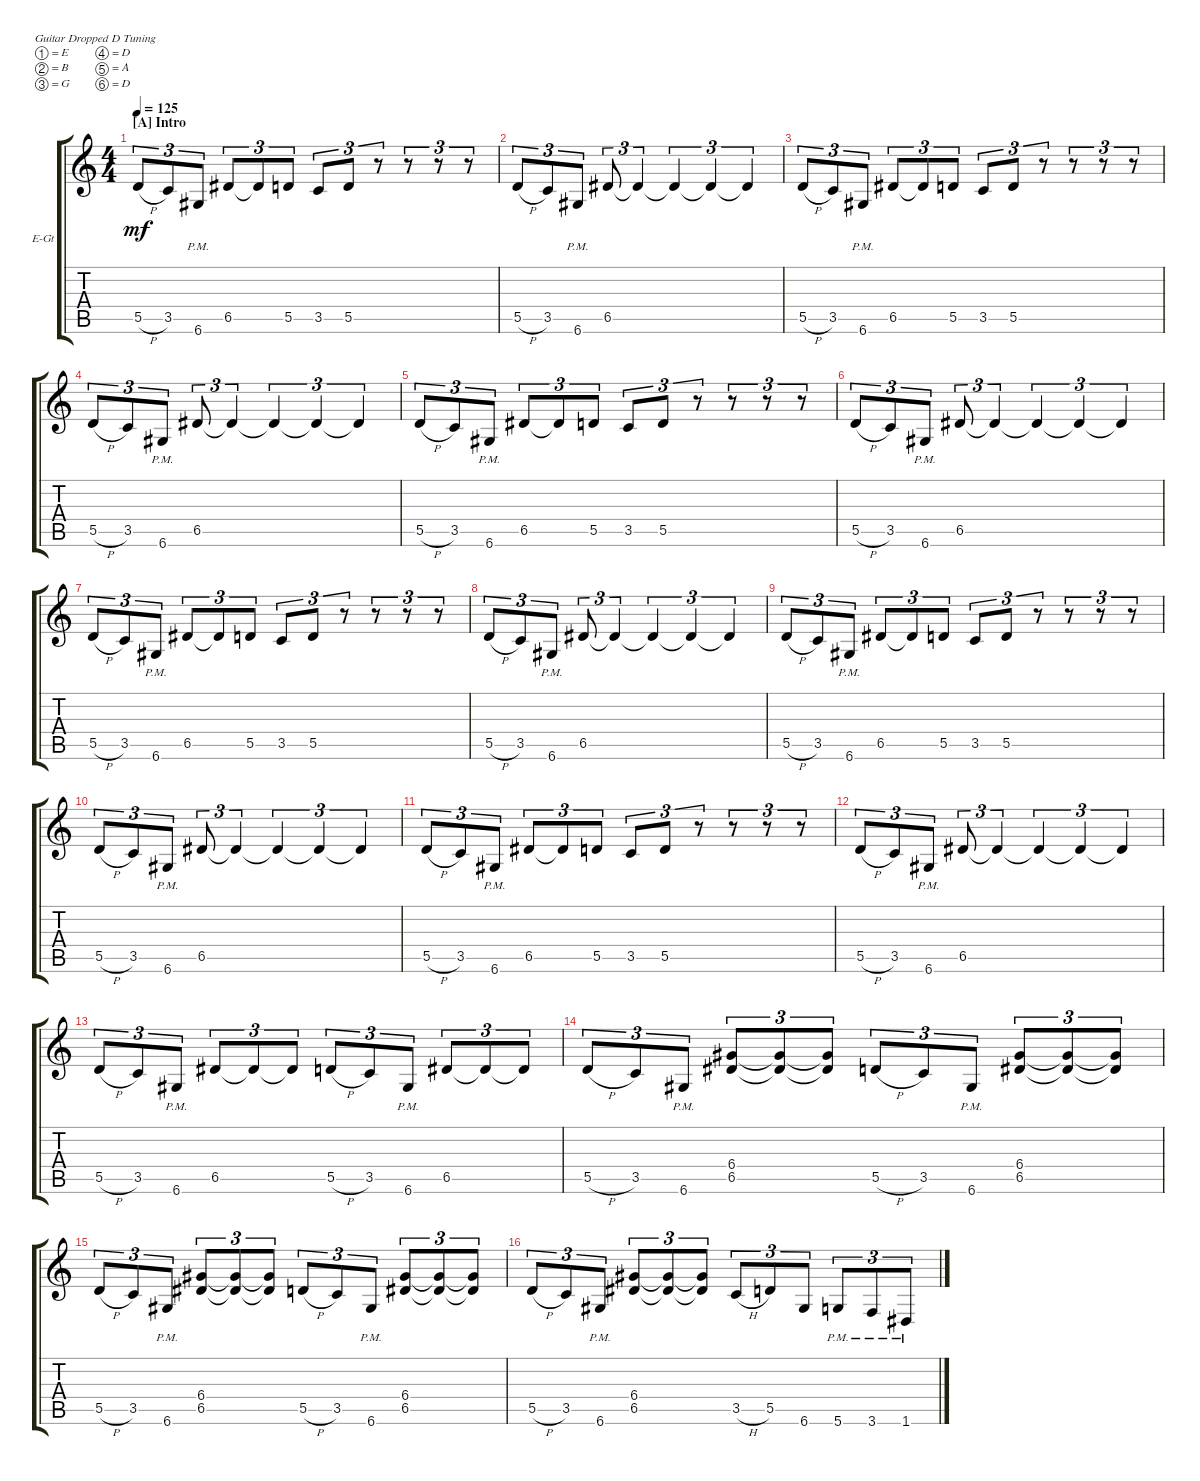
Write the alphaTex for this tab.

\defaultSystemsLayout 4
\bracketExtendMode groupsimilarinstruments
\firstSystemTrackNameOrientation horizontal
\otherSystemsTrackNameOrientation horizontal
\track ("Rythem 2" "E-Gt") {instrument distortionguitar}
\staff {score tabs}
\tuning (E4 B3 G3 D3 A2 D2)
\ts (4 4)
\section ("A" "Intro")
\tempo 125
\clef g2
\scale
0.487395
\ks c
5.5{h}.8{tu (3 2) dy mf instrument distortionguitar} 3.5.8{tu (3 2)} 6.6{pm}.8{tu (3 2)} 6.5.8{tu (3 2)} 6.5{t}.8{tu (3 2)} 5.5.8{tu (3 2)} 3.5.8{tu (3 2)} 5.5.8{tu (3 2)} r.8{tu (3 2)} r.8{tu (3 2)} r.8{tu (3 2)} r.8{tu (3 2)} |
\scale
0.256303 5.5{h}.8{tu (3 2)} 3.5.8{tu (3 2)} 6.6{pm}.8{tu (3 2)} 6.5.8{tu (3 2)} 6.5{t}.4{tu (3 2)} 6.5{t}.4{tu (3 2)} 6.5{t}.4{tu (3 2)} 6.5{t}.4{tu (3 2)} |
\scale
0.256303 5.5{h}.8{tu (3 2)} 3.5.8{tu (3 2)} 6.6{pm}.8{tu (3 2)} 6.5.8{tu (3 2)} 6.5{t}.8{tu (3 2)} 5.5.8{tu (3 2)} 3.5.8{tu (3 2)} 5.5.8{tu (3 2)} r.8{tu (3 2)} r.8{tu (3 2)} r.8{tu (3 2)} r.8{tu (3 2)} |
\scale
0.333333 5.5{h}.8{tu (3 2)} 3.5.8{tu (3 2)} 6.6{pm}.8{tu (3 2)} 6.5.8{tu (3 2)} 6.5{t}.4{tu (3 2)} 6.5{t}.4{tu (3 2)} 6.5{t}.4{tu (3 2)} 6.5{t}.4{tu (3 2)} |
\scale
0.333333 5.5{h}.8{tu (3 2)} 3.5.8{tu (3 2)} 6.6{pm}.8{tu (3 2)} 6.5.8{tu (3 2)} 6.5{t}.8{tu (3 2)} 5.5.8{tu (3 2)} 3.5.8{tu (3 2)} 5.5.8{tu (3 2)} r.8{tu (3 2)} r.8{tu (3 2)} r.8{tu (3 2)} r.8{tu (3 2)} |
\scale
0.333333 5.5{h}.8{tu (3 2)} 3.5.8{tu (3 2)} 6.6{pm}.8{tu (3 2)} 6.5.8{tu (3 2)} 6.5{t}.4{tu (3 2)} 6.5{t}.4{tu (3 2)} 6.5{t}.4{tu (3 2)} 6.5{t}.4{tu (3 2)} |
\scale
0.333333 5.5{h}.8{tu (3 2)} 3.5.8{tu (3 2)} 6.6{pm}.8{tu (3 2)} 6.5.8{tu (3 2)} 6.5{t}.8{tu (3 2)} 5.5.8{tu (3 2)} 3.5.8{tu (3 2)} 5.5.8{tu (3 2)} r.8{tu (3 2)} r.8{tu (3 2)} r.8{tu (3 2)} r.8{tu (3 2)} |
\scale
0.333333 5.5{h}.8{tu (3 2)} 3.5.8{tu (3 2)} 6.6{pm}.8{tu (3 2)} 6.5.8{tu (3 2)} 6.5{t}.4{tu (3 2)} 6.5{t}.4{tu (3 2)} 6.5{t}.4{tu (3 2)} 6.5{t}.4{tu (3 2)} |
\scale
0.333333 5.5{h}.8{tu (3 2)} 3.5.8{tu (3 2)} 6.6{pm}.8{tu (3 2)} 6.5.8{tu (3 2)} 6.5{t}.8{tu (3 2)} 5.5.8{tu (3 2)} 3.5.8{tu (3 2)} 5.5.8{tu (3 2)} r.8{tu (3 2)} r.8{tu (3 2)} r.8{tu (3 2)} r.8{tu (3 2)} |
\scale
0.333333 5.5{h}.8{tu (3 2)} 3.5.8{tu (3 2)} 6.6{pm}.8{tu (3 2)} 6.5.8{tu (3 2)} 6.5{t}.4{tu (3 2)} 6.5{t}.4{tu (3 2)} 6.5{t}.4{tu (3 2)} 6.5{t}.4{tu (3 2)} |
\scale
0.333333 5.5{h}.8{tu (3 2)} 3.5.8{tu (3 2)} 6.6{pm}.8{tu (3 2)} 6.5.8{tu (3 2)} 6.5{t}.8{tu (3 2)} 5.5.8{tu (3 2)} 3.5.8{tu (3 2)} 5.5.8{tu (3 2)} r.8{tu (3 2)} r.8{tu (3 2)} r.8{tu (3 2)} r.8{tu (3 2)} |
\scale
0.333333 5.5{h}.8{tu (3 2)} 3.5.8{tu (3 2)} 6.6{pm}.8{tu (3 2)} 6.5.8{tu (3 2)} 6.5{t}.4{tu (3 2)} 6.5{t}.4{tu (3 2)} 6.5{t}.4{tu (3 2)} 6.5{t}.4{tu (3 2)} |
\scale
0.333333 5.5{h}.8{tu (3 2)} 3.5.8{tu (3 2)} 6.6{pm}.8{tu (3 2)} 6.5.8{tu (3 2)} 6.5{t}.8{tu (3 2)} 6.5{t}.8{tu (3 2)} 5.5{h}.8{tu (3 2)} 3.5.8{tu (3 2)} 6.6{pm}.8{tu (3 2)} 6.5.8{tu (3 2)} 6.5{t}.8{tu (3 2)} 6.5{t}.8{tu (3 2)} |
\scale
0.333333 5.5{h}.8{tu (3 2)} 3.5.8{tu (3 2)} 6.6{pm}.8{tu (3 2)} (6.5 6.4).8{tu (3 2)} (6.5{t} 6.4{t}).8{tu (3 2)} (6.5{t} 6.4{t}).8{tu (3 2)} 5.5{h}.8{tu (3 2)} 3.5.8{tu (3 2)} 6.6{pm}.8{tu (3 2)} (6.5 6.4).8{tu (3 2)} (6.5{t} 6.4{t}).8{tu (3 2)} (6.5{t} 6.4{t}).8{tu (3 2)} |
\scale
0.333333 5.5{h}.8{tu (3 2)} 3.5.8{tu (3 2)} 6.6{pm}.8{tu (3 2)} (6.5 6.4).8{tu (3 2)} (6.5{t} 6.4{t}).8{tu (3 2)} (6.5{t} 6.4{t}).8{tu (3 2)} 5.5{h}.8{tu (3 2)} 3.5.8{tu (3 2)} 6.6{pm}.8{tu (3 2)} (6.5 6.4).8{tu (3 2)} (6.5{t} 6.4{t}).8{tu (3 2)} (6.5{t} 6.4{t}).8{tu (3 2)} |
\scale
0.333333 5.5{h}.8{tu (3 2)} 3.5.8{tu (3 2)} 6.6{pm}.8{tu (3 2)} (6.5 6.4).8{tu (3 2)} (6.5{t} 6.4{t}).8{tu (3 2)} (6.5{t} 6.4{t}).8{tu (3 2)} 3.5{h}.8{tu (3 2)} 5.5.8{tu (3 2)} 6.6.8{tu (3 2)} 5.6{pm}.8{tu (3 2)} 3.6{pm}.8{tu (3 2)} 1.6{pm}.8{tu (3 2)}
